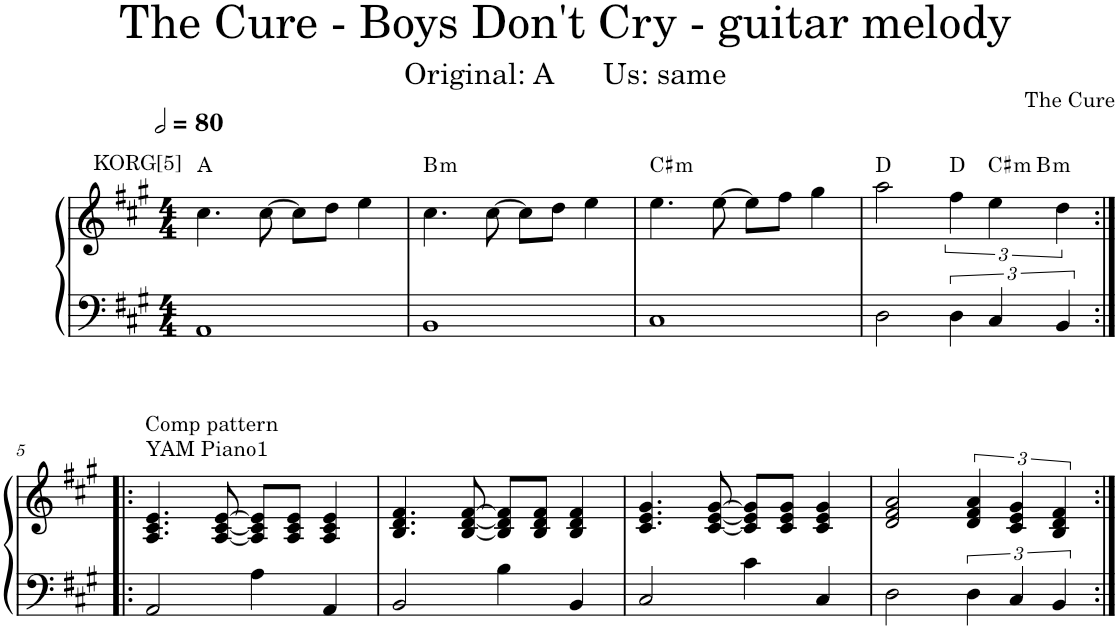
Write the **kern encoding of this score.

**kern	**kern	**harte
*part1	*part1	*part1
*staff2	*staff1	*
*I"Piano	*	*
*I'Pno.	*	*
*clefF4	*clefG2	*
*k[f#c#g#]	*k[f#c#g#]	*
*M4/4	*M4/4	*
*MM160	*MM160	*
=1	=1	=1
!	!LO:TX:a:t=KORG[5]	!
1AA	4.cc#\	A:maj
.	[8cc#\	.
.	8cc#\L]	.
.	8dd\J	.
.	4ee\	.
=2	=2	=2
!	!	!LO:H:kt=m
1BB	4.cc#\	B:min
.	[8cc#\	.
.	8cc#\L]	.
.	8dd\J	.
.	4ee\	.
=3	=3	=3
!	!	!LO:H:kt=m
1C#	4.ee\	C#:min
.	[8ee\	.
.	8ee\L]	.
.	8ff#\J	.
.	4gg#\	.
=4	=4	=4
*	*^	*
2D\	2aa\	2.ryy	D:maj
6D\	6ff#\	.	D:maj
!	!	!	!LO:H:kt=m
6C#/	6ee\	.	C#:min
!	!	!	!LO:H:kt=m
.	.	4ryy	B:min
6BB/	6dd\	.	.
!!LO:LB:g=z
=5:|!|:	=5:|!|:	=5:|!|:	=5:|!|:
!	!LO:TX:a:t=Comp pattern	!	!
!	!LO:TX:a:t=YAM Piano1	!	!
*	*v	*v	*
2AA/	4.A/ 4.c#/ 4.e/	.
.	[8A/ [8c#/ [8e/	.
4A\	8A/] 8c#/] 8e/]L	.
.	8A/ 8c#/ 8e/J	.
4AA/	4A/ 4c#/ 4e/	.
=6	=6	=6
2BB/	4.B/ 4.d/ 4.f#/	.
.	[8B/ [8d/ [8f#/	.
4B\	8B/] 8d/] 8f#/]L	.
.	8B/ 8d/ 8f#/J	.
4BB/	4B/ 4d/ 4f#/	.
=7	=7	=7
2C#/	4.c#/ 4.e/ 4.g#/	.
.	[8c#/ [8e/ [8g#/	.
4c#\	8c#/] 8e/] 8g#/]L	.
.	8c#/ 8e/ 8g#/J	.
4C#/	4c#/ 4e/ 4g#/	.
=8	=8	=8
2D\	2d/ 2f#/ 2a/	.
6D\	6d/ 6f#/ 6a/	.
6C#/	6c#/ 6e/ 6g#/	.
6BB/	6B/ 6d/ 6f#/	.
=:|!	=:|!	=:|!
*-	*-	*-
